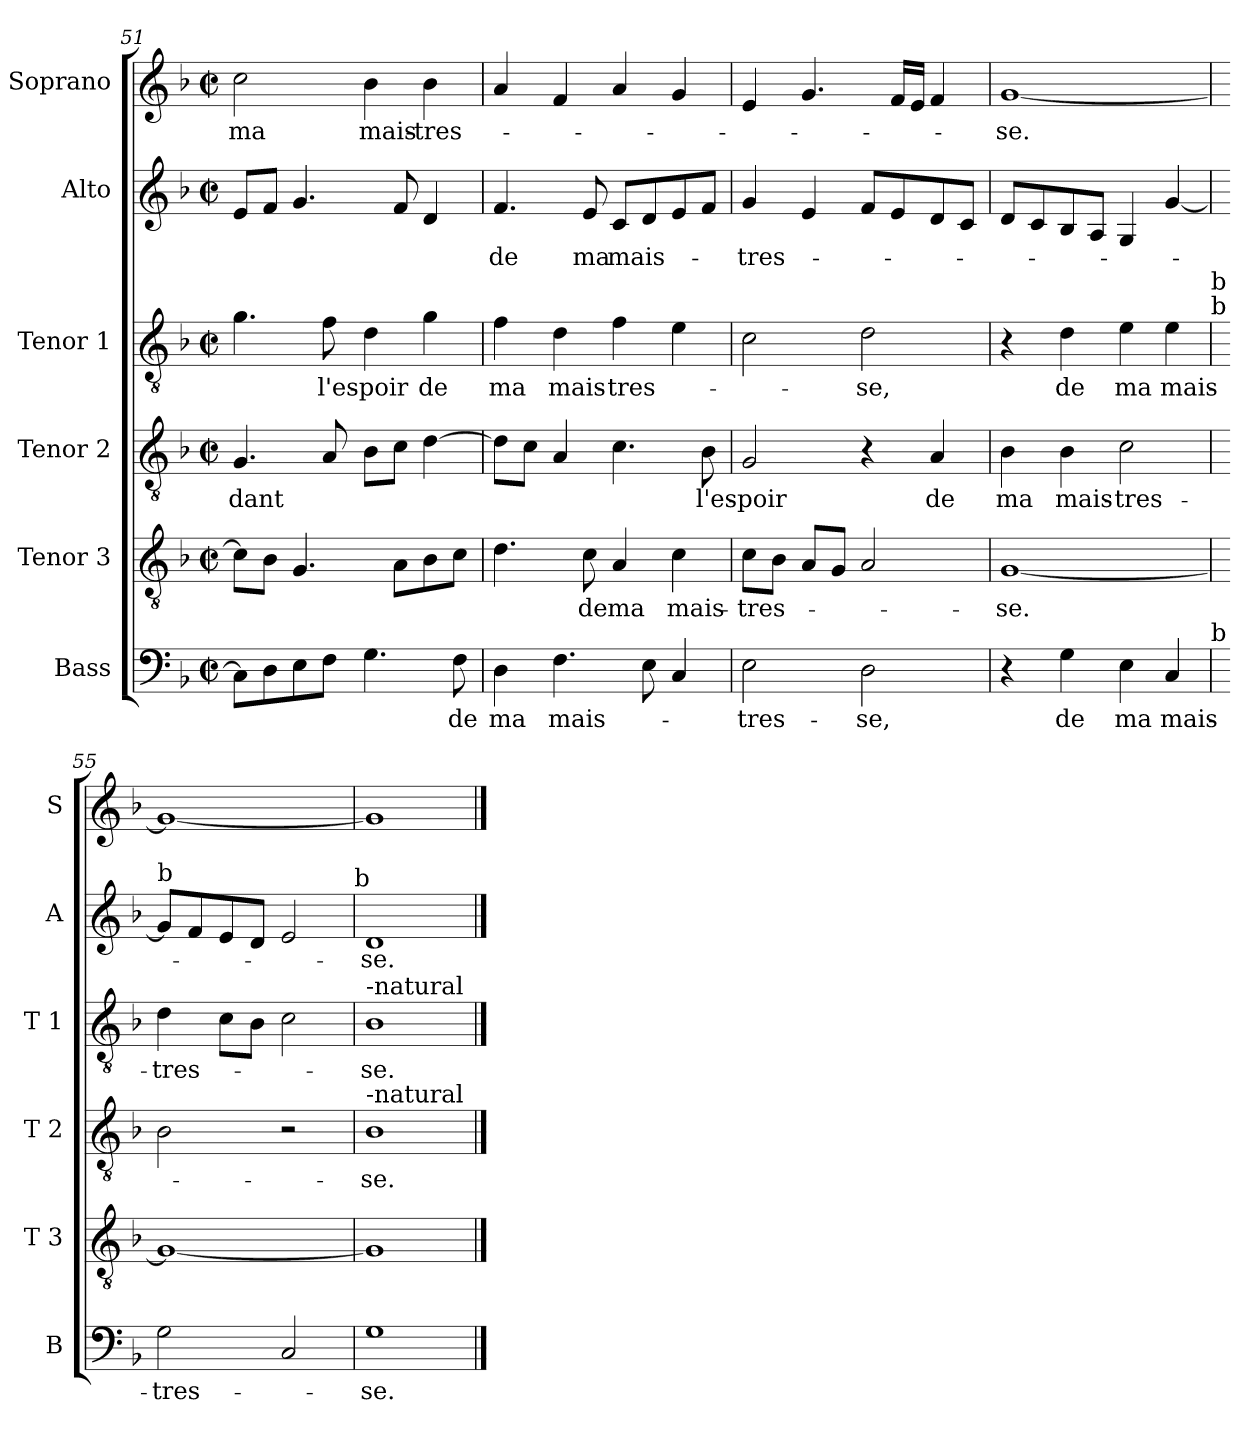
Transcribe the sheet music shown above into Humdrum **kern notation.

**kern	**text	**kern	**text	**kern	**text	**kern	**text	**kern	**text	**kern	**text
*part6	*part6	*part5	*part5	*part4	*part4	*part3	*part3	*part2	*part2	*part1	*part1
*staff6	*staff6	*staff5	*staff5	*staff4	*staff4	*staff3	*staff3	*staff2	*staff2	*staff1	*staff1
*I"Bass	*	*I"Tenor 3	*	*I"Tenor 2	*	*I"Tenor 1	*	*I"Alto	*	*I"Soprano	*
*I'B	*	*I'T 3	*	*I'T 2	*	*I'T 1	*	*I'A	*	*I'S	*
!!LO:LB:g=z
*clefF4	*	*clefGv2	*	*clefGv2	*	*clefGv2	*	*clefG2	*	*clefG2	*
*k[b-]	*	*k[b-]	*	*k[b-]	*	*k[b-]	*	*k[b-]	*	*k[b-]	*
*F:	*	*F:	*	*F:	*	*F:	*	*F:	*	*F:	*
*M2/2	*	*M2/2	*	*M2/2	*	*M2/2	*	*M2/2	*	*M2/2	*
*met(c|)	*	*met(c|)	*	*met(c|)	*	*met(c|)	*	*met(c|)	*	*met(c|)	*
=51	=51	=51	=51	=51	=51	=51	=51	=51	=51	=51	=51
8C\L]	.	8c\L]	.	4.G/	-dant	4.g\	.	8e/L	.	2cc\	ma
8D\	.	8B-\J	.	.	.	.	.	8f/J	.	.	.
8E\	.	4.G/	.	.	.	.	.	4.g/	.	.	.
8F\J	.	.	.	8A/	.	8f\	l'es-	.	.	.	.
4.G\	.	.	.	8B-\L	.	4d\	-poir	.	.	4b-\	mais-
.	.	8A\L	.	8c\J	.	.	.	8f/	.	.	.
.	.	8B-\	.	[4d\	.	4g\	de	4d/	.	4b-\	-tres-
8F\	de	8c\J	.	.	.	.	.	.	.	.	.
=52	=52	=52	=52	=52	=52	=52	=52	=52	=52	=52	=52
4D\	ma	4.d\	.	8d\L]	.	4f\	ma	4.f/	de	4a/	.
.	.	.	.	8c\J	.	.	.	.	.	.	.
4.F\	mais-	.	.	4A/	.	4d\	mais-	.	.	4f/	.
.	.	8c\	de	.	.	.	.	8e/	ma	.	.
.	.	4A/	ma	4.c\	.	4f\	-tres-	8c/L	mais-	4a/	.
8E\	.	.	.	.	.	.	.	8d/	.	.	.
4C/	.	4c\	mais-	.	.	4e\	.	8e/	.	4g/	.
.	.	.	.	8B-\	l'es-	.	.	8f/J	.	.	.
=53	=53	=53	=53	=53	=53	=53	=53	=53	=53	=53	=53
2E\	-tres-	8c\L	-tres-	2G/	-poir	2c\	.	4g/	-tres-	4e/	.
.	.	8B-\J	.	.	.	.	.	.	.	.	.
.	.	8A/L	.	.	.	.	.	4e/	.	4.g/	.
.	.	8G/J	.	.	.	.	.	.	.	.	.
2D\	-se,	2A/	.	4r	.	2d\	-se,	8f/L	.	.	.
.	.	.	.	.	.	.	.	8e/	.	16f/LL	.
.	.	.	.	.	.	.	.	.	.	16e/JJ	.
.	.	.	.	4A/	de	.	.	8d/	.	4f/	.
.	.	.	.	.	.	.	.	8c/J	.	.	.
=54	=54	=54	=54	=54	=54	=54	=54	=54	=54	=54	=54
4r	.	[1G	-se.	4B-\	ma	4r	.	8d/L	.	[1g	-se.
.	.	.	.	.	.	.	.	8c/	.	.	.
4G\	de	.	.	4B-\	mais-	4d\	de	8B-/	.	.	.
.	.	.	.	.	.	.	.	8A/J	.	.	.
4E\	ma	.	.	2c\	-tres-	4e\	ma	4G/	.	.	.
4C/	mais-	.	.	.	.	4e\	mais-	[4g/	.	.	.
!	!	!	!	!	!	!LO:TX:a:t=b	!	!	!	!	!
!	!	!	!	!	!	!LO:TX:a:t=b	!	!	!	!	!
!LO:TX:a:t=b	!	!	!	!	!	!	!	!	!	!	!
=55	=55	=55	=55	=55	=55	=55	=55	=55	=55	=55	=55
!	!	!	!	!	!	!	!	!LO:TX:a:t=b	!	!	!
2G\	-tres-	1G_	.	2B-\	.	4d\	-tres-	8g/L]	.	1g_	.
.	.	.	.	.	.	.	.	8f/	.	.	.
.	.	.	.	.	.	8c\L	.	8e/	.	.	.
.	.	.	.	.	.	8B-\J	.	8d/J	.	.	.
2C/	.	.	.	2r	.	2c\	.	2e/	.	.	.
!	!	!	!	!	!	!	!	!LO:TX:a:t=b	!	!	!
=56	=56	=56	=56	=56	=56	=56	=56	=56	=56	=56	=56
!	!	!	!	!	!	!LO:TX:a:t=-natural	!	!	!	!	!
!	!	!	!	!LO:TX:a:t=-natural	!	!	!	!	!	!	!
1G	-se.	1G]	.	1B-	-se.	1B-	-se.	1d	-se.	1g]	.
==	==	==	==	==	==	==	==	==	==	==	==
*-	*-	*-	*-	*-	*-	*-	*-	*-	*-	*-	*-
